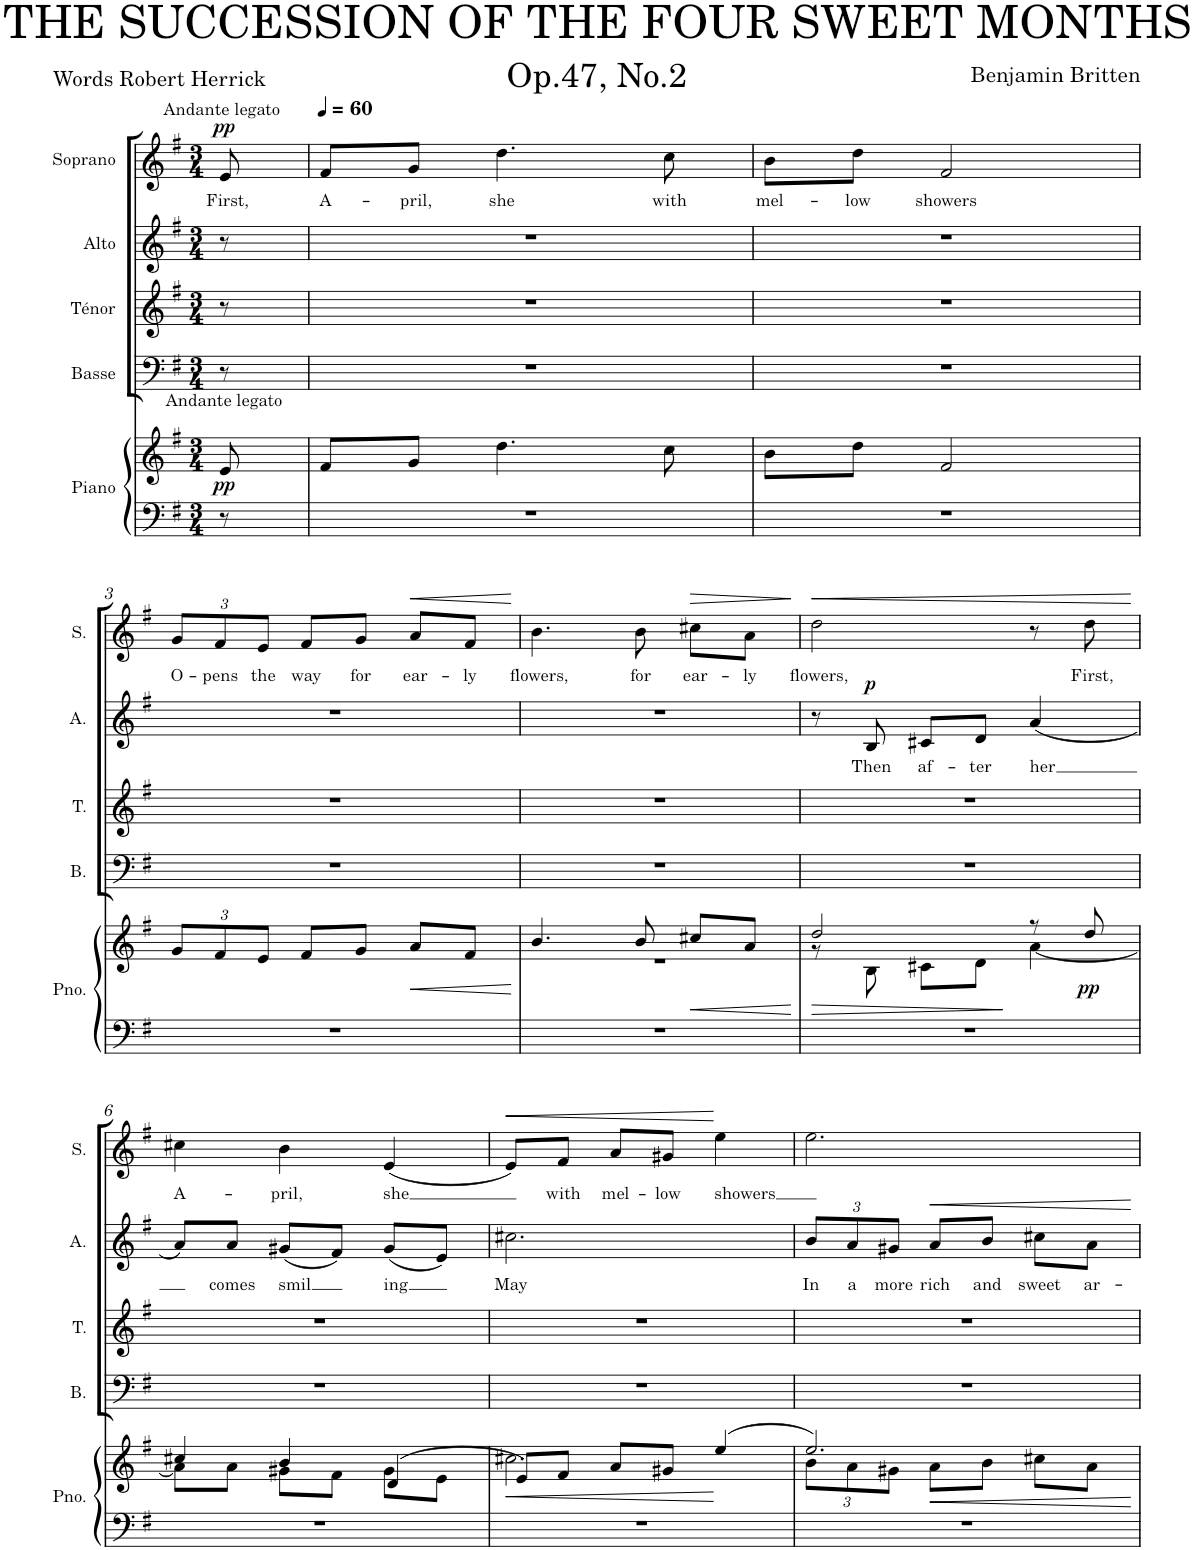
**kern	**kern	**dynam	**kern	**kern	**kern	**text	**dynam	**kern	**text	**dynam
*part5	*part5	*part5	*part4	*part3	*part2	*part2	*part2	*part1	*part1	*part1
*staff6	*staff5	*staff5/6	*staff4	*staff3	*staff2	*staff2	*staff2	*staff1	*staff1	*staff1
*I"Piano	*	*	*I"Basse	*I"Ténor	*I"Alto	*	*	*I"Soprano	*	*
*I'Pno.	*	*	*I'B.	*I'T.	*I'A.	*	*	*I'S.	*	*
*clefF4	*clefG2	*	*clefF4	*clefG2	*clefG2	*	*	*clefG2	*	*
*k[f#]	*k[f#]	*	*k[f#]	*k[f#]	*k[f#]	*	*	*k[f#]	*	*
*M3/4	*M3/4	*	*M3/4	*M3/4	*M3/4	*	*	*M3/4	*	*
*MM60	*MM60	*	*MM60	*MM60	*MM60	*	*	*MM60	*	*
=	=	=	=	=	=	=	=	=	=	=
!	!	!	!	!	!	!	!	!LO:TX:a:t=Andante legato	!	!
!	!LO:TX:a:t=Andante legato	!	!	!	!	!	!	!	!	!
!	!	!LO:DY:b	!	!	!	!	!	!	!LO:LY:b	!LO:DY:a
8r	8e/	pp	8r	8r	8r	.	.	8e/	First,	pp
=1	=1	=1	=1	=1	=1	=1	=1	=1	=1	=1
!	!	!	!	!	!	!	!	!	!LO:LY:b	!
2.r	8f#/L	.	2.r	2.r	2.r	.	.	8f#/L	A-	.
!	!	!	!	!	!	!	!	!	!LO:LY:b	!
.	8g/J	.	.	.	.	.	.	8g/J	-pril,	.
!	!	!	!	!	!	!	!	!	!LO:LY:b	!
.	4.dd\	.	.	.	.	.	.	4.dd\	she	.
!	!	!	!	!	!	!	!	!	!LO:LY:b	!
.	8cc\	.	.	.	.	.	.	8cc\	with	.
=2	=2	=2	=2	=2	=2	=2	=2	=2	=2	=2
!	!	!	!	!	!	!	!	!	!LO:LY:b	!
2.r	8b\L	.	2.r	2.r	2.r	.	.	8b\L	mel-	.
!	!	!	!	!	!	!	!	!	!LO:LY:b	!
.	8dd\J	.	.	.	.	.	.	8dd\J	-low	.
!	!	!	!	!	!	!	!	!	!LO:LY:b	!
.	2f#/	.	.	.	.	.	.	2f#/	showers	.
!!LO:LB:g=z
=3	=3	=3	=3	=3	=3	=3	=3	=3	=3	=3
*	*Xbrackettup	*	*	*	*	*	*	*Xbrackettup	*	*
!	!	!	!	!	!	!	!	!	!LO:LY:b	!
2.r	12g/L	.	2.r	2.r	2.r	.	.	12g/L	O-	.
!	!	!	!	!	!	!	!	!	!LO:LY:b	!
.	12f#/	.	.	.	.	.	.	12f#/	-pens	.
!	!	!	!	!	!	!	!	!	!LO:LY:b	!
.	12e/J	.	.	.	.	.	.	12e/J	the	.
!	!	!	!	!	!	!	!	!	!LO:LY:b	!
.	8f#/L	.	.	.	.	.	.	8f#/L	way	.
!	!	!	!	!	!	!	!	!	!LO:LY:b	!
.	8g/J	.	.	.	.	.	.	8g/J	for	.
!	!	!LO:HP:b	!	!	!	!	!	!	!LO:LY:b	!LO:HP:b
.	8a/L	<	.	.	.	.	.	8a/L	ear-	<
!	!	!	!	!	!	!	!	!	!LO:LY:b	!
.	8f#/J	.	.	.	.	.	.	8f#/J	-ly	.
.	.	[	.	.	.	.	.	.	.	[
=4	=4	=4	=4	=4	=4	=4	=4	=4	=4	=4
*	*^	*	*	*	*	*	*	*	*	*
!	!	!	!	!	!	!	!	!	!	!LO:LY:b	!
2.r	4.b/	2.r	.	2.r	2.r	2.r	.	.	4.b\	flowers,	.
!	!	!	!	!	!	!	!	!	!	!LO:LY:b	!
.	8b/	.	.	.	.	.	.	.	8b\	for	.
!	!	!	!LO:HP:b	!	!	!	!	!	!	!LO:LY:b	!LO:HP:b
.	8cc#X/L	.	<	.	.	.	.	.	8cc#X\L	ear-	>
!	!	!	!	!	!	!	!	!	!	!LO:LY:b	!
.	8a/J	.	.	.	.	.	.	.	8a\J	-ly	.
*	*v	*v	*	*	*	*	*	*	*	*	*
.	.	[	.	.	.	.	.	.	.	]
=5	=5	=5	=5	=5	=5	=5	=5	=5	=5	=5
!	!	!LO:HP:b	!	!	!	!	!	!	!LO:LY:b	!LO:HP:b
*	*^	*	*	*	*	*	*	*	*	*
2.r	2dd/	8r	>	2.r	2.r	8r	.	.	2dd\	flowers,	<
!	!	!	!	!	!	!	!LO:LY:b	!LO:DY:a	!	!	!
.	.	8B\	.	.	.	8B/	Then	p	.	.	.
!	!	!	!	!	!	!	!LO:LY:b	!	!	!	!
.	.	8c#X\L	.	.	.	8c#X/L	af-	.	.	.	.
!	!	!	!	!	!	!	!LO:LY:b	!	!	!	!
.	.	8d\J	.	.	.	8d/J	-ter	.	.	.	.
!	!	!	!	!	!	!	!LO:LY:b	!	!	!	!
.	8r	[4a\	]	.	.	(4a/	her	.	8r	.	.
!	!	!	!LO:DY:b	!	!	!	!	!	!	!LO:LY:b	!
.	8dd/	.	pp	.	.	.	.	.	8dd\	First,	.
*	*v	*v	*	*	*	*	*	*	*	*	*
.	.	.	.	.	.	.	.	.	.	[
!!LO:LB:g=z
=6	=6	=6	=6	=6	=6	=6	=6	=6	=6	=6
*	*^	*	*	*	*	*	*	*	*	*
!	!	!	!	!	!	!	!	!	!	!LO:LY:b	!
2.r	4cc#X/	8a\L]	.	2.r	2.r	8a/L)	.	.	4cc#X\	A-	.
!	!	!	!	!	!	!	!LO:LY:b	!	!	!	!
.	.	8a\J	.	.	.	8a/J	comes	.	.	.	.
!	!	!	!	!	!	!	!LO:LY:b	!	!	!LO:LY:b	!
.	4b/	8g#X\L	.	.	.	(8g#X/L	-smil	.	4b\	-pril,	.
.	.	8f#\J	.	.	.	8f#/J)	.	.	.	.	.
!	!	!	!	!	!	!	!LO:LY:b	!	!	!LO:LY:b	!
.	(4d/	8g#\L	.	.	.	(8g#/L	ing	.	(4e/	she	.
.	.	8e\J	.	.	.	8e/J)	.	.	.	.	.
=7	=7	=7	=7	=7	=7	=7	=7	=7	=7	=7	=7
!	!	!	!LO:HP:b	!	!	!	!LO:LY:b	!	!	!	!LO:HP:b
2.r	8e/L)	2.cc#X\	<	2.r	2.r	2.cc#X\	May	.	8e/L)	.	<
!	!	!	!	!	!	!	!	!	!	!LO:LY:b	!
.	8f#/J	.	.	.	.	.	.	.	8f#/J	with	.
!	!	!	!	!	!	!	!	!	!	!LO:LY:b	!
.	8a/L	.	.	.	.	.	.	.	8a/L	mel-	.
!	!	!	!	!	!	!	!	!	!	!LO:LY:b	!
.	8g#X/J	.	.	.	.	.	.	.	8g#X/J	-low	.
!	!	!	!	!	!	!	!	!	!	!LO:LY:b	!
.	(4ee/	.	[	.	.	.	.	.	4ee\	showers	[
=8	=8	=8	=8	=8	=8	=8	=8	=8	=8	=8	=8
*	*	*	*	*	*	*Xbrackettup	*	*	*	*	*
!	!	!	!	!	!	!	!LO:LY:b	!	!	!	!
2.r	2.ee/)	12b\L	.	2.r	2.r	12b/L	In	.	2.ee\	.	.
!	!	!	!	!	!	!	!LO:LY:b	!	!	!	!
.	.	12a\	.	.	.	12a/	a	.	.	.	.
!	!	!	!	!	!	!	!LO:LY:b	!	!	!	!
.	.	12g#X\J	.	.	.	12g#X/J	more	.	.	.	.
!	!	!	!	!	!	!	!LO:LY:b	!LO:HP:b	!	!	!
.	.	8a\L	.	.	.	8a/L	rich	<	.	.	.
!	!	!	!	!	!	!	!LO:LY:b	!	!	!	!
.	.	8b\J	.	.	.	8b/J	and	.	.	.	.
!	!	!	!	!	!	!	!LO:LY:b	!	!	!	!
.	.	8cc#X\L	.	.	.	8cc#X\L	sweet	.	.	.	.
!	!	!	!	!	!	!	!LO:LY:b	!	!	!	!
.	.	8a\J	.	.	.	8a\J	ar-	.	.	.	.
*	*v	*v	*	*	*	*	*	*	*	*	*
.	.	.	.	.	.	.	[	.	.	.
=	=	=	=	=	=	=	=	=	=	=
*-	*-	*-	*-	*-	*-	*-	*-	*-	*-	*-
